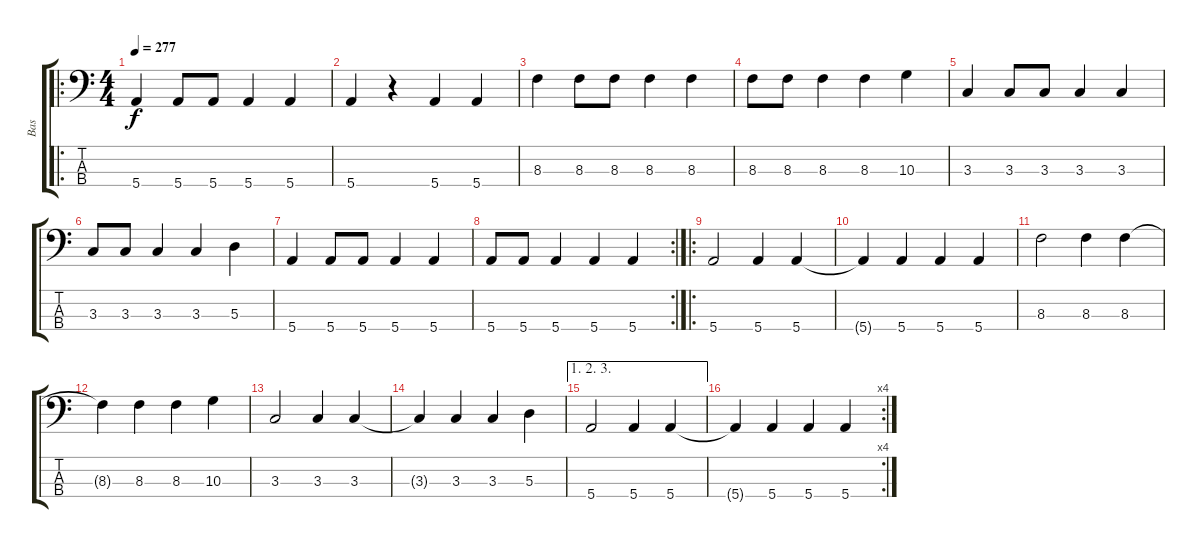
\track ("Bas" "Bas") {instrument electricbassfinger}
\staff {score tabs}
\tuning (G2 D2 A1 E1) {hide}
\ro
\ts (4 4)
\tempo 277
\clef f4
\ks c
5.4.4{dy f} 5.4.8 5.4.8 5.4.4 5.4.4 |
5.4.4 r.4 5.4.4 5.4.4 |
8.3.4 8.3.8 8.3.8 8.3.4 8.3.4 |
8.3.8 8.3.8 8.3.4 8.3.4 10.3.4 |
3.3.4 3.3.8 3.3.8 3.3.4 3.3.4 |
3.3.8 3.3.8 3.3.4 3.3.4 5.3.4 |
5.4.4 5.4.8 5.4.8 5.4.4 5.4.4 |
\rc 2
5.4.8 5.4.8 5.4.4 5.4.4 5.4.4 |
\ro
5.4.2 5.4.4 5.4.4 |
5.4{t}.4 5.4.4 5.4.4 5.4.4 |
8.3.2 8.3.4 8.3.4 |
8.3{t}.4 8.3.4 8.3.4 10.3.4 |
3.3.2 3.3.4 3.3.4 |
3.3{t}.4 3.3.4 3.3.4 5.3.4 |
\ae (1 2 3)
5.4.2 5.4.4 5.4.4 |
\rc 4
5.4{t}.4 5.4.4 5.4.4 5.4.4
